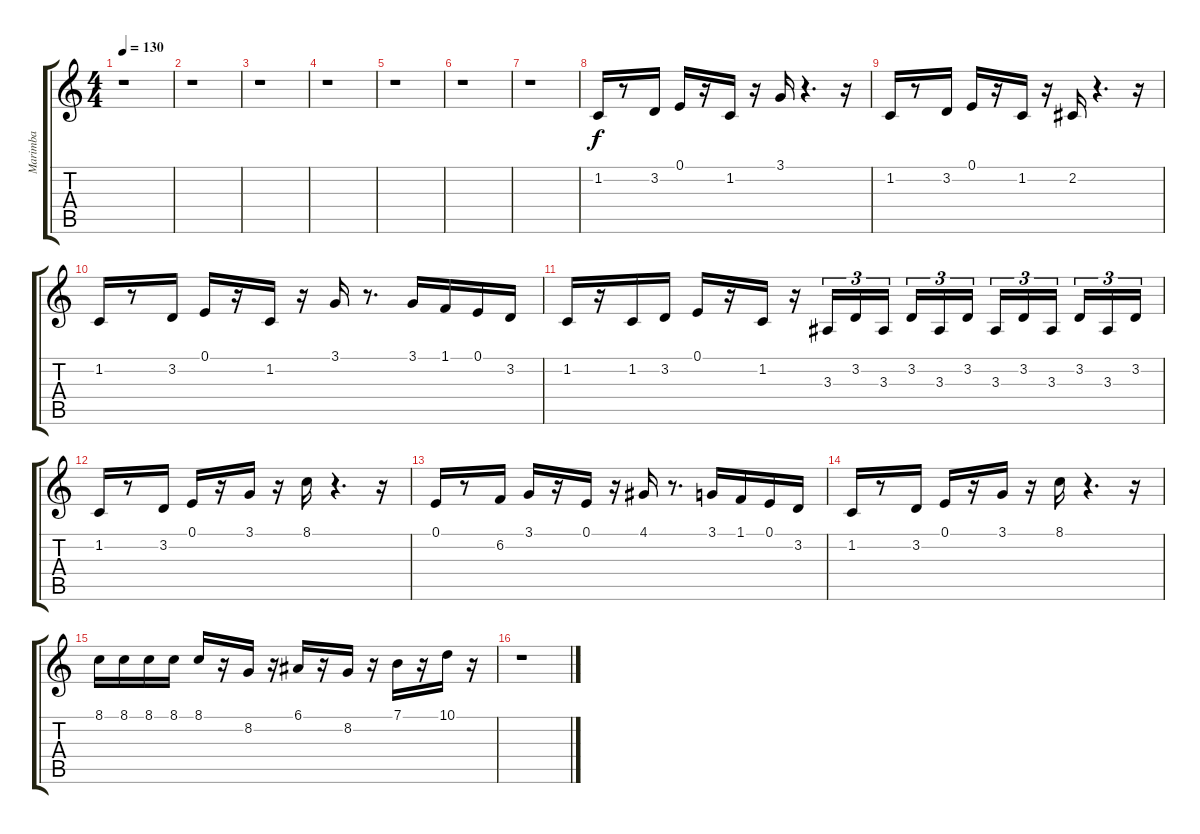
\track ("Marimba" "Marimba") {instrument marimba}
\staff {score tabs}
\tuning (E4 B3 G3 D3 A2 E2) {hide}
\ts (4 4)
\tempo 130
\clef g2
\ks c
r.1{dy f} |
r.1 |
r.1 |
r.1 |
r.1 |
r.1 |
r.1 |
1.2.16 r.8 3.2.16 0.1.16 r.16 1.2.16 r.16 3.1.16 r.4{d} r.16 |
1.2.16 r.8 3.2.16 0.1.16 r.16 1.2.16 r.16 2.2.16 r.4{d} r.16 |
1.2.16 r.8 3.2.16 0.1.16 r.16 1.2.16 r.16 3.1.16 r.8{d} 3.1.16 1.1.16 0.1.16 3.2.16 |
1.2.16 r.16 1.2.16 3.2.16 0.1.16 r.16 1.2.16 r.16 3.3.16{tu (3 2)} 3.2.16{tu (3 2)} 3.3.16{tu (3 2) beam splitsecondary} 3.2.16{tu (3 2)} 3.3.16{tu (3 2)} 3.2.16{tu (3 2)} 3.3.16{tu (3 2)} 3.2.16{tu (3 2)} 3.3.16{tu (3 2) beam splitsecondary} 3.2.16{tu (3 2)} 3.3.16{tu (3 2)} 3.2.16{tu (3 2)} |
1.2.16 r.8 3.2.16 0.1.16 r.16 3.1.16 r.16 8.1.16 r.4{d} r.16 |
0.1.16 r.8 6.2.16 3.1.16 r.16 0.1.16 r.16 4.1.16 r.8{d} 3.1.16 1.1.16 0.1.16 3.2.16 |
1.2.16 r.8 3.2.16 0.1.16 r.16 3.1.16 r.16 8.1.16 r.4{d} r.16 |
8.1.16 8.1.16 8.1.16 8.1.16 8.1.16 r.16 8.2.16 r.16 6.1.16 r.16 8.2.16 r.16 7.1.16 r.16 10.1.16 r.16 |
r.1
